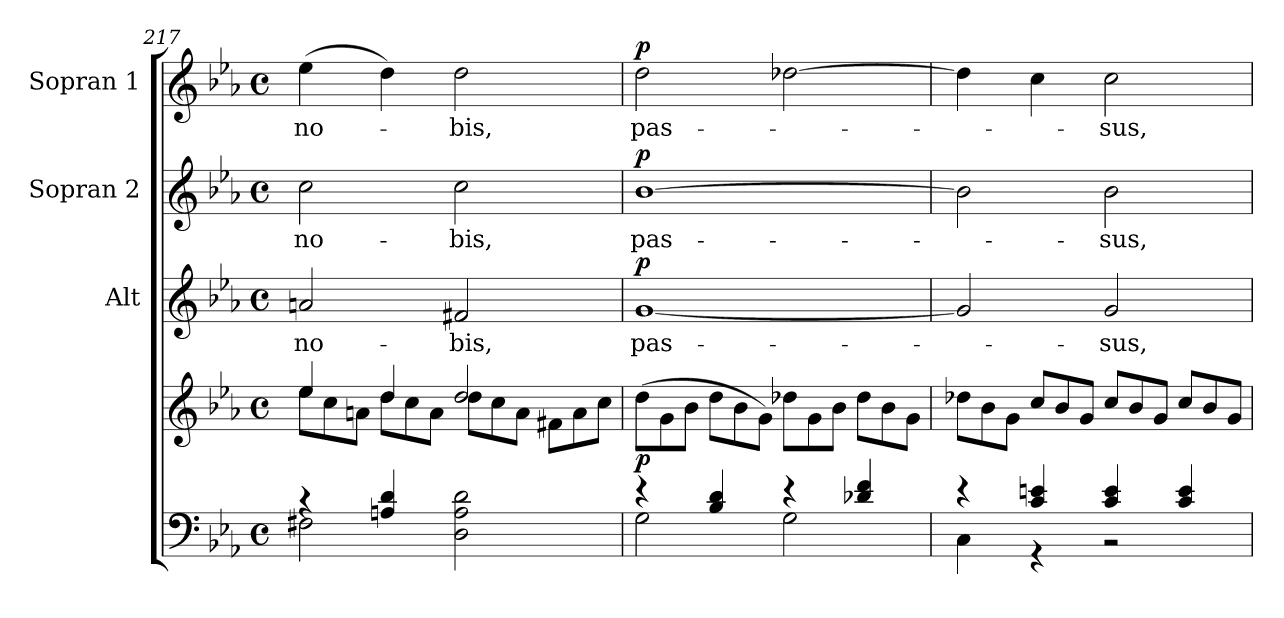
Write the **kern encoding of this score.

**kern	**kern	**dynam	**kern	**text	**dynam	**kern	**text	**dynam	**kern	**text	**dynam
*part4	*part4	*part4	*part3	*part3	*part3	*part2	*part2	*part2	*part1	*part1	*part1
*staff5	*staff4	*staff4/5	*staff3	*staff3	*staff3	*staff2	*staff2	*staff2	*staff1	*staff1	*staff1
*	*	*	*I"Alt	*	*	*I"Sopran 2	*	*	*I"Sopran 1	*	*
*	*	*	*I'A.	*	*	*I'S. 2	*	*	*I'S. 1	*	*
*clefF4	*clefG2	*	*clefG2	*	*	*clefG2	*	*	*clefG2	*	*
*k[b-e-a-]	*k[b-e-a-]	*	*k[b-e-a-]	*	*	*k[b-e-a-]	*	*	*k[b-e-a-]	*	*
*E-:	*E-:	*	*E-:	*	*	*E-:	*	*	*E-:	*	*
*M4/4	*M4/4	*	*M4/4	*	*	*M4/4	*	*	*M4/4	*	*
*met(c)	*met(c)	*	*met(c)	*	*	*met(c)	*	*	*met(c)	*	*
=217	=217	=217	=217	=217	=217	=217	=217	=217	=217	=217	=217
*^	*^	*	*	*	*	*	*	*	*	*	*
*	*	*	*Xtuplet	*	*	*	*	*	*	*	*	*	*
!	!	!	!	!	!	!LO:LY:b	!	!	!LO:LY:b	!	!	!LO:LY:b	!
4rc	2F#X\	4ee-/	12ee-\L	.	2an/	no-	.	2cc\	no-	.	(>4ee-\	no-	.
.	.	.	12cc\	.	.	.	.	.	.	.	.	.	.
.	.	.	12an\J	.	.	.	.	.	.	.	.	.	.
4An/ 4d/	.	4dd/	12dd\L	.	.	.	.	.	.	.	4dd\)	.	.
.	.	.	12cc\	.	.	.	.	.	.	.	.	.	.
.	.	.	12a\J	.	.	.	.	.	.	.	.	.	.
!	!	!	!	!	!	!LO:LY:b	!	!	!LO:LY:b	!	!	!LO:LY:b	!
2D\ 2A\ 2d\	2ryy	2dd/	12dd\L	.	2f#X/	-bis,	.	2cc\	-bis,	.	2dd\	-bis,	.
.	.	.	12cc\	.	.	.	.	.	.	.	.	.	.
.	.	.	12a\J	.	.	.	.	.	.	.	.	.	.
.	.	.	12f#X\L	.	.	.	.	.	.	.	.	.	.
.	.	.	12a\	.	.	.	.	.	.	.	.	.	.
.	.	.	12cc\J	.	.	.	.	.	.	.	.	.	.
!!LO:LB:g=z
=218	=218	=218	=218	=218	=218	=218	=218	=218	=218	=218	=218	=218	=218
!	!	!	!	!LO:DY:b	!	!LO:LY:b	!LO:DY:a	!	!LO:LY:b	!LO:DY:a	!	!LO:LY:b	!LO:DY:a
*	*	*v	*v	*	*	*	*	*	*	*	*	*	*
4re	2G\	(>12dd\L	p	[1g	pas-	p	[1b-	pas-	p	2dd\	pas-	p
.	.	12g\	.	.	.	.	.	.	.	.	.	.
.	.	12b-\J	.	.	.	.	.	.	.	.	.	.
4B-/ 4d/	.	12dd\L	.	.	.	.	.	.	.	.	.	.
.	.	12b-\	.	.	.	.	.	.	.	.	.	.
.	.	12g\J)	.	.	.	.	.	.	.	.	.	.
4re	2G\	12dd-X\L	.	.	.	.	.	.	.	[2dd-X\	.	.
.	.	12g\	.	.	.	.	.	.	.	.	.	.
.	.	12b-\J	.	.	.	.	.	.	.	.	.	.
4d-X/ 4f/	.	12dd-\L	.	.	.	.	.	.	.	.	.	.
.	.	12b-\	.	.	.	.	.	.	.	.	.	.
.	.	12g\J	.	.	.	.	.	.	.	.	.	.
=219	=219	=219	=219	=219	=219	=219	=219	=219	=219	=219	=219	=219
4rd	4C\	12dd-X\L	.	2g/]	.	.	2b-\]	.	.	4dd-\]	.	.
.	.	12b-\	.	.	.	.	.	.	.	.	.	.
.	.	12g\J	.	.	.	.	.	.	.	.	.	.
4c/ 4en/	4r	12cc/L	.	.	.	.	.	.	.	4cc\	.	.
.	.	12b-/	.	.	.	.	.	.	.	.	.	.
.	.	12g/J	.	.	.	.	.	.	.	.	.	.
!	!	!	!	!	!LO:LY:b	!	!	!LO:LY:b	!	!	!LO:LY:b	!
4c/ 4e/	2r	12cc/L	.	2g/	-sus,	.	2b-\	-sus,	.	2cc\	-sus,	.
.	.	12b-/	.	.	.	.	.	.	.	.	.	.
.	.	12g/J	.	.	.	.	.	.	.	.	.	.
4c/ 4e/	.	12cc/L	.	.	.	.	.	.	.	.	.	.
.	.	12b-/	.	.	.	.	.	.	.	.	.	.
.	.	12g/J	.	.	.	.	.	.	.	.	.	.
*v	*v	*	*	*	*	*	*	*	*	*	*	*
=	=	=	=	=	=	=	=	=	=	=	=
*-	*-	*-	*-	*-	*-	*-	*-	*-	*-	*-	*-
